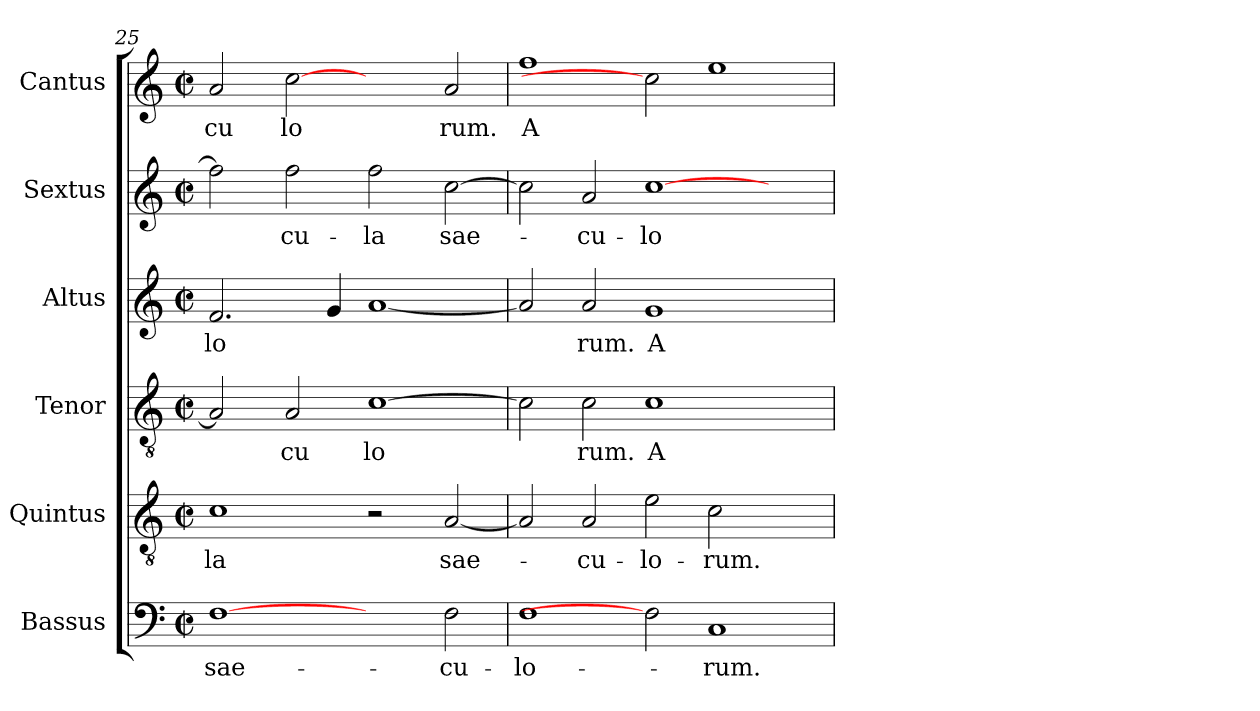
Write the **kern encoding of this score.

**kern	**text	**kern	**text	**kern	**text	**kern	**text	**kern	**text	**kern	**text
*part6	*part6	*part5	*part5	*part4	*part4	*part3	*part3	*part2	*part2	*part1	*part1
*staff6	*staff6	*staff5	*staff5	*staff4	*staff4	*staff3	*staff3	*staff2	*staff2	*staff1	*staff1
*I"Bassus	*	*I"Quintus	*	*I"Tenor	*	*I"Altus	*	*I"Sextus	*	*I"Cantus	*
!!LO:LB:g=z
*clefF4	*	*clefGv2	*	*clefGv2	*	*clefG2	*	*clefG2	*	*clefG2	*
*M2/2	*	*M2/2	*	*M2/2	*	*M2/2	*	*M2/2	*	*M2/2	*
*met(c|)	*	*met(c|)	*	*met(c|)	*	*met(c|)	*	*met(c|)	*	*met(c|)	*
=25	=25	=25	=25	=25	=25	=25	=25	=25	=25	=25	=25
!	!LO:LY:b:cj	!	!LO:LY:b:cj	!	!	!	!LO:LY:b:cj	!	!	!	!LO:LY:b:cj
*	*	*	*	*^	*	*	*	*^	*	*	*
[1F	sae-	1c	la	2A/]	16ryy	.	2.f/	lo	2ff\]	16ryy	.	2a/	cu
.	.	.	.	.	1ryy	.	.	.	.	1ryy	.	.	.
!	!	!	!	!	!	!LO:LY:b:cj	!	!	!	!	!LO:LY:b:cj	!	!LO:LY:b:cj
.	.	.	.	2A/	.	-cu	.	.	2ff\	.	cu-	[2cc	lo
.	.	.	.	.	.	.	4g/	.	.	.	.	.	.
!	!	!	!	!	!	!LO:LY:b:cj	!	!	!	!	!LO:LY:b:cj	!	!
2ryy	.	2r	.	[>1c	.	lo	[<1a	.	2ff\	.	-la	2ryy	.
.	.	.	.	.	2...ryy	.	.	.	.	2...ryy	.	.	.
!	!LO:LY:b:cj	!	!LO:LY:b	!	!	!	!	!	!	!	!LO:LY:b	!	!LO:LY:b:cj
2F\	-cu-	[<2A/	sae-	.	.	.	.	.	[>2cc\	.	sae-	2a/	rum.
=26	=26	=26	=26	=26	=26	=26	=26	=26	=26	=26	=26	=26	=26
!	!LO:LY:b:cj	!	!	!	!	!	!	!	!	!	!	!	!LO:LY:b:cj
*	*	*	*	*v	*v	*	*	*	*v	*v	*	*	*
1F	-lo-	2A/]	.	2c\]	.	2a/]	.	2cc\]	.	1ff	A
!	!	!	!LO:LY:b:cj	!	!LO:LY:b:cj	!	!LO:LY:b:cj	!	!LO:LY:b:cj	!	!
.	.	2A/	-cu-	2c\	rum.	2a/	rum.	2a/	-cu-	.	.
!	!	!	!LO:LY:b:cj	!	!LO:LY:b:cj	!	!LO:LY:b:cj	!	!LO:LY:b:cj	!	!
2F]	.	2e\	-lo-	1c	A	1g	A	[>1cc	-lo-	2cc]	.
!	!LO:LY:b:cj	!	!LO:LY:b:cj	!	!	!	!	!	!	!	!
1C	-rum.	2c\	-rum.	.	.	.	.	.	.	1ee	.
.	.	2ryy	.	2ryy	.	2ryy	.	2ryy	.	.	.
=	=	=	=	=	=	=	=	=	=	=	=
*-	*-	*-	*-	*-	*-	*-	*-	*-	*-	*-	*-
